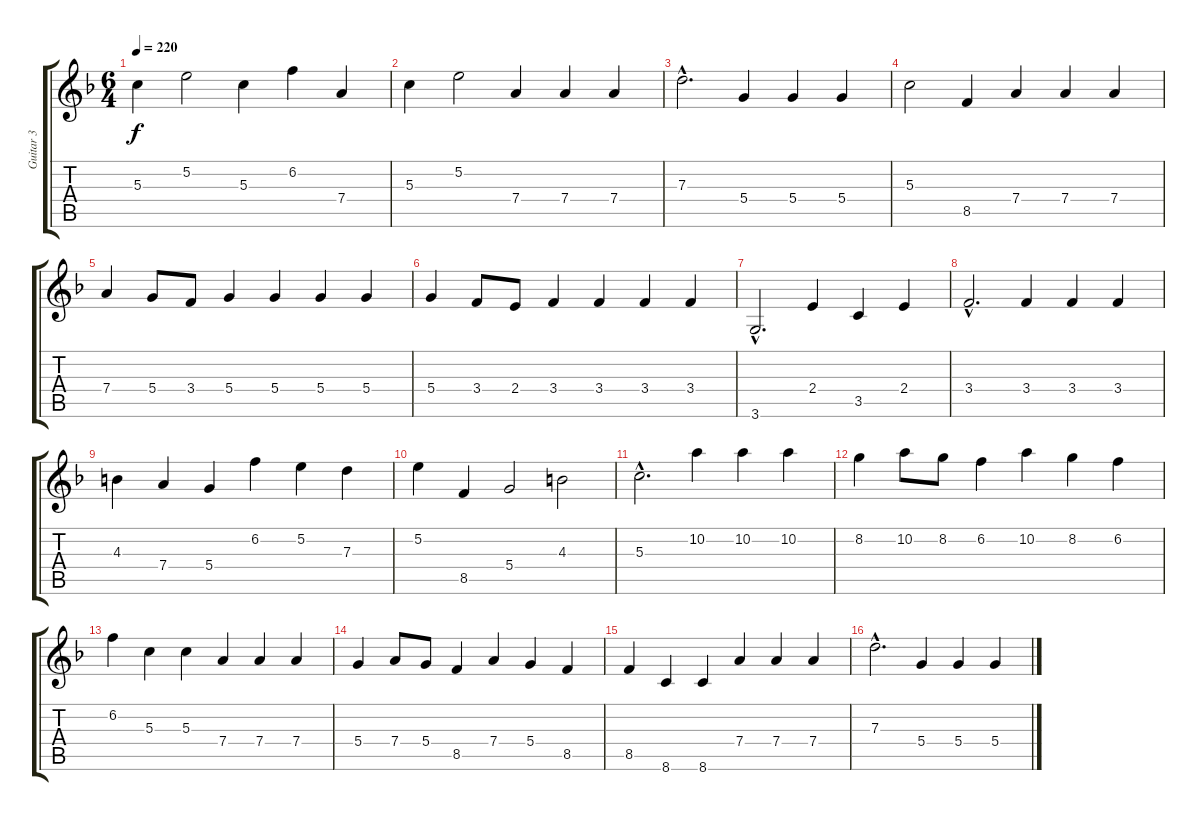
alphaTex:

\track ("Guitar 3" "Guitar 3") {instrument overdrivenguitar}
\staff {score tabs}
\tuning (E4 B3 G3 D3 A2 E2) {hide}
\ts (6 4)
\tempo 220
\clef g2
\ks f
5.3.4{dy f} 5.2.2 5.3.4 6.2.4 7.4.4 |
5.3.4 5.2.2 7.4.4 7.4.4 7.4.4 |
7.3{hac}.2{d} 5.4.4 5.4.4 5.4.4 |
5.3.2 8.5.4 7.4.4 7.4.4 7.4.4 |
7.4.4 5.4.8 3.4.8 5.4.4 5.4.4 5.4.4 5.4.4 |
5.4.4 3.4.8 2.4.8 3.4.4 3.4.4 3.4.4 3.4.4 |
3.6{hac}.2{d} 2.4.4 3.5.4 2.4.4 |
3.4{hac}.2{d} 3.4.4 3.4.4 3.4.4 |
4.3.4 7.4.4 5.4.4 6.2.4 5.2.4 7.3.4 |
5.2.4 8.5.4 5.4.2 4.3.2 |
5.3{hac}.2{d} 10.2.4 10.2.4 10.2.4 |
8.2.4 10.2.8 8.2.8 6.2.4 10.2.4 8.2.4 6.2.4 |
6.2.4 5.3.4 5.3.4 7.4.4 7.4.4 7.4.4 |
5.4.4 7.4.8 5.4.8 8.5.4 7.4.4 5.4.4 8.5.4 |
8.5.4 8.6.4 8.6.4 7.4.4 7.4.4 7.4.4 |
7.3{hac}.2{d} 5.4.4 5.4.4 5.4.4
